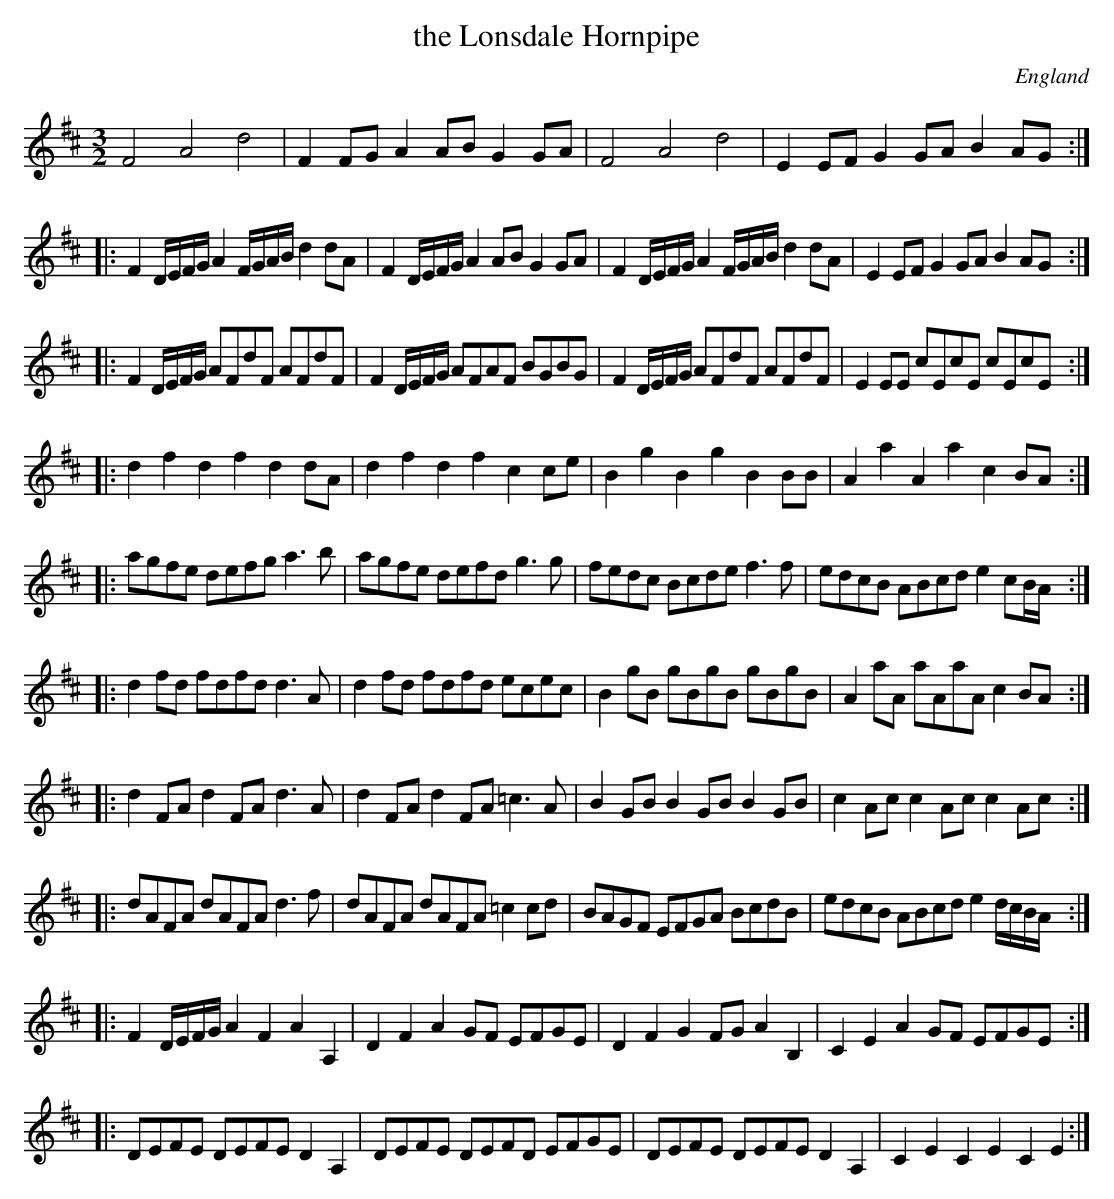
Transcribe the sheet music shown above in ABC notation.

X:1
T:the Lonsdale Hornpipe
M:3/2
O:England
K:D
F4 A4 d4| F2FG A2AB G2GA| F4 A4 d4| E2EF G2GA B2AG::
F2D/E/F/G/ A2F/G/A/B/ d2dA| F2D/E/F/G/ A2AB G2GA|\
F2D/E/F/G/ A2F/G/A/B/ d2dA| E2EF G2GA B2AG::
F2D/E/F/G/ AFdF AFdF| F2D/E/F/G/ AFAF BGBG|\
F2D/E/F/G/ AFdF AFdF| E2EE cEcE cEcE::
d2f2 d2f2 d2dA| d2f2 d2f2 c2ce| B2g2 B2g2 B2BB| A2a2 A2a2 c2BA::
agfe defg a3b| agfe defd g3g| fedc Bcde f3f| edcB ABcd e2cB/A/::
d2fd fdfd d3A| d2fd fdfd ecec| B2gB gBgB gBgB| A2aA aAaA c2BA::
d2FA d2FA d3A| d2FA d2FA =c3A| B2GB B2GB B2GB| c2Ac c2Ac c2Ac::
dAFA dAFA d3f| dAFA dAFA =c2cd| BAGF EFGA BcdB| edcB ABcd e2d/c/B/A/::
F2D/E/F/G/ A2F2 A2A,2| D2F2 A2GF EFGE| D2F2 G2FG A2B,2| C2E2 A2GF EFGE::
DEFE DEFE D2A,2| DEFE DEFD EFGE| DEFE DEFE D2A,2| C2E2 C2E2 C2E2:|
